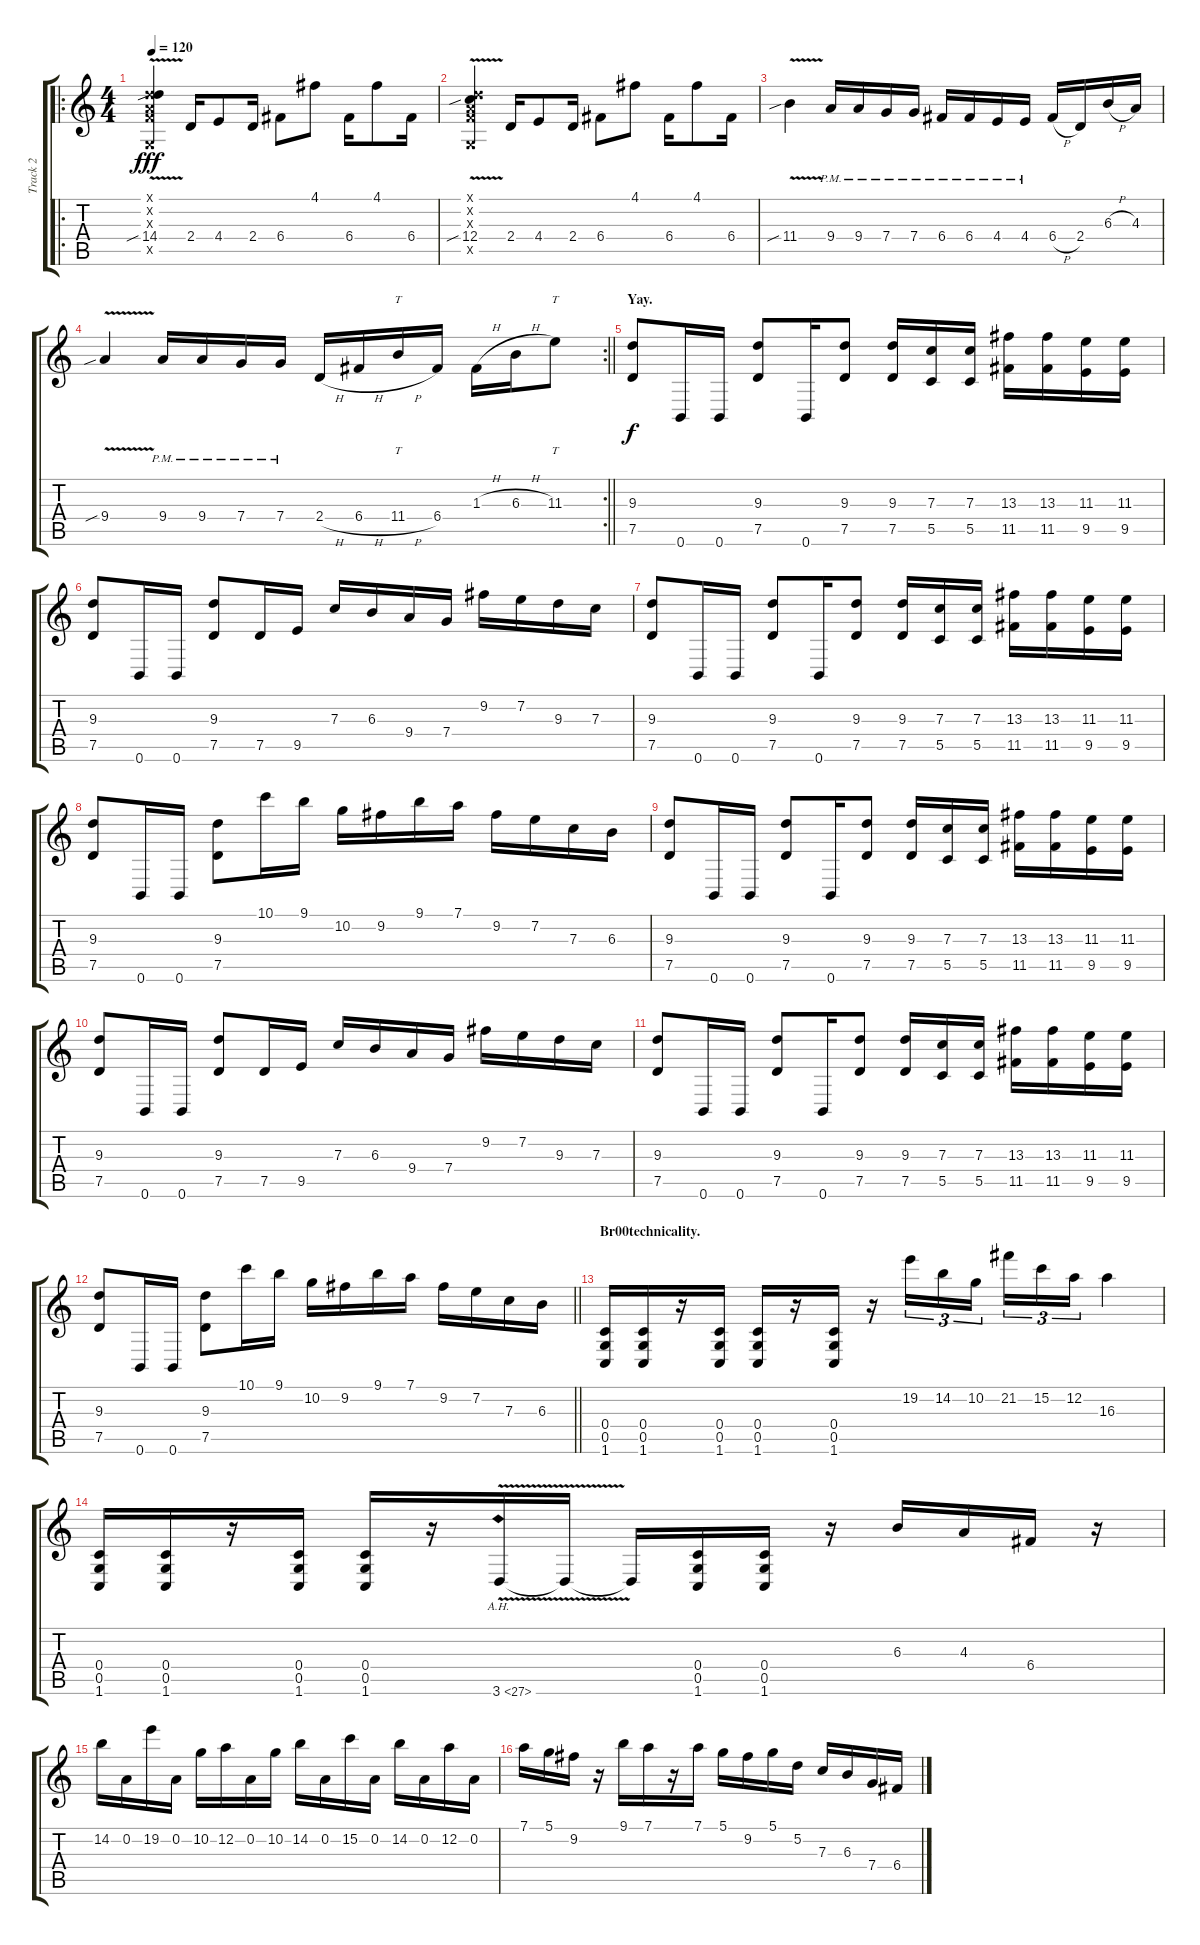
\track ("Track 2" "Track 2") {instrument overdrivenguitar}
\staff {score tabs}
\tuning (D4 A3 F3 C3 G2 B1) {hide}
\ro
\ts (4 4)
\tempo 120
\clef g2
\ks c
(0.1{x} 0.2{x} 0.3{x} 14.4{v sib} 0.5{x}).4{dy fff} 2.4.16 4.4.8 2.4.16 6.4.8 4.1.8 6.4.16 4.1.8 6.4.16 |
(0.1{x} 0.2{x} 0.3{x} 12.4{v sib} 0.5{x}).4 2.4.16 4.4.8 2.4.16 6.4.8 4.1.8 6.4.16 4.1.8 6.4.16 |
11.4{v sib}.4 9.4{pm}.16 9.4{pm}.16 7.4{pm}.16 7.4{pm}.16 6.4{pm}.16 6.4{pm}.16 4.4{pm}.16 4.4{pm}.16 6.4{h}.16 2.4.16 6.3{h}.16 4.3.16 |
\rc 2
\barLineRight lightlight
9.4{v sib}.4 9.4{pm}.16 9.4{pm}.16 7.4{pm}.16 7.4{pm}.16 2.4{h}.16 6.4{h}.16 11.4{h}.16{tt} 6.4.16 1.3{h}.16 6.3{h}.16 11.3.8{tt} |
\section ("" "Yay.")
(9.3 7.5).8{dy f} 0.6.16 0.6.16 (9.3 7.5).8 0.6.16 (9.3 7.5).8 (9.3 7.5).16 (7.3 5.5).16 (7.3 5.5).16 (13.3 11.5).16 (13.3 11.5).16 (11.3 9.5).16 (11.3 9.5).16 |
(9.3 7.5).8 0.6.16 0.6.16 (9.3 7.5).8 7.5.16 9.5.16 7.3.16 6.3.16 9.4.16 7.4.16 9.2.16 7.2.16 9.3.16 7.3.16 |
(9.3 7.5).8 0.6.16 0.6.16 (9.3 7.5).8 0.6.16 (9.3 7.5).8 (9.3 7.5).16 (7.3 5.5).16 (7.3 5.5).16 (13.3 11.5).16 (13.3 11.5).16 (11.3 9.5).16 (11.3 9.5).16 |
(9.3 7.5).8 0.6.16 0.6.16 (9.3 7.5).8 10.1.16 9.1.16 10.2.16 9.2.16 9.1.16 7.1.16 9.2.16 7.2.16 7.3.16 6.3.16 |
(9.3 7.5).8 0.6.16 0.6.16 (9.3 7.5).8 0.6.16 (9.3 7.5).8 (9.3 7.5).16 (7.3 5.5).16 (7.3 5.5).16 (13.3 11.5).16 (13.3 11.5).16 (11.3 9.5).16 (11.3 9.5).16 |
(9.3 7.5).8 0.6.16 0.6.16 (9.3 7.5).8 7.5.16 9.5.16 7.3.16 6.3.16 9.4.16 7.4.16 9.2.16 7.2.16 9.3.16 7.3.16 |
(9.3 7.5).8 0.6.16 0.6.16 (9.3 7.5).8 0.6.16 (9.3 7.5).8 (9.3 7.5).16 (7.3 5.5).16 (7.3 5.5).16 (13.3 11.5).16 (13.3 11.5).16 (11.3 9.5).16 (11.3 9.5).16 |
\barLineRight lightlight
(9.3 7.5).8 0.6.16 0.6.16 (9.3 7.5).8 10.1.16 9.1.16 10.2.16 9.2.16 9.1.16 7.1.16 9.2.16 7.2.16 7.3.16 6.3.16 |
\section ("" "Br00technicality.")
(0.4 0.5 1.6).16 (0.4 0.5 1.6).16 r.16 (0.4 0.5 1.6).16 (0.4 0.5 1.6).16 r.16 (0.4 0.5 1.6).16 r.16 19.2.16{tu (3 2)} 14.2.16{tu (3 2)} 10.2.16{tu (3 2) beam splitsecondary} 21.2.16{tu (3 2)} 15.2.16{tu (3 2)} 12.2.16{tu (3 2)} 16.3.4 |
(0.4 0.5 1.6).16 (0.4 0.5 1.6).16 r.16 (0.4 0.5 1.6).16 (0.4 0.5 1.6).16 r.16 3.6{ah 24 v}.16 3.6{t}.16 3.6{t}.16 (0.4 0.5 1.6).16 (0.4 0.5 1.6).16 r.16 6.3.16 4.3.16 6.4.16 r.16 |
14.2.16 0.2.16 19.2.16 0.2.16 10.2.16 12.2.16 0.2.16 10.2.16 14.2.16 0.2.16 15.2.16 0.2.16 14.2.16 0.2.16 12.2.16 0.2.16 |
7.1.16 5.1.16 9.2.16 r.16 9.1.16 7.1.16 r.16 7.1.16 5.1.16 9.2.16 5.1.16 5.2.16 7.3.16 6.3.16 7.4.16 6.4.16
